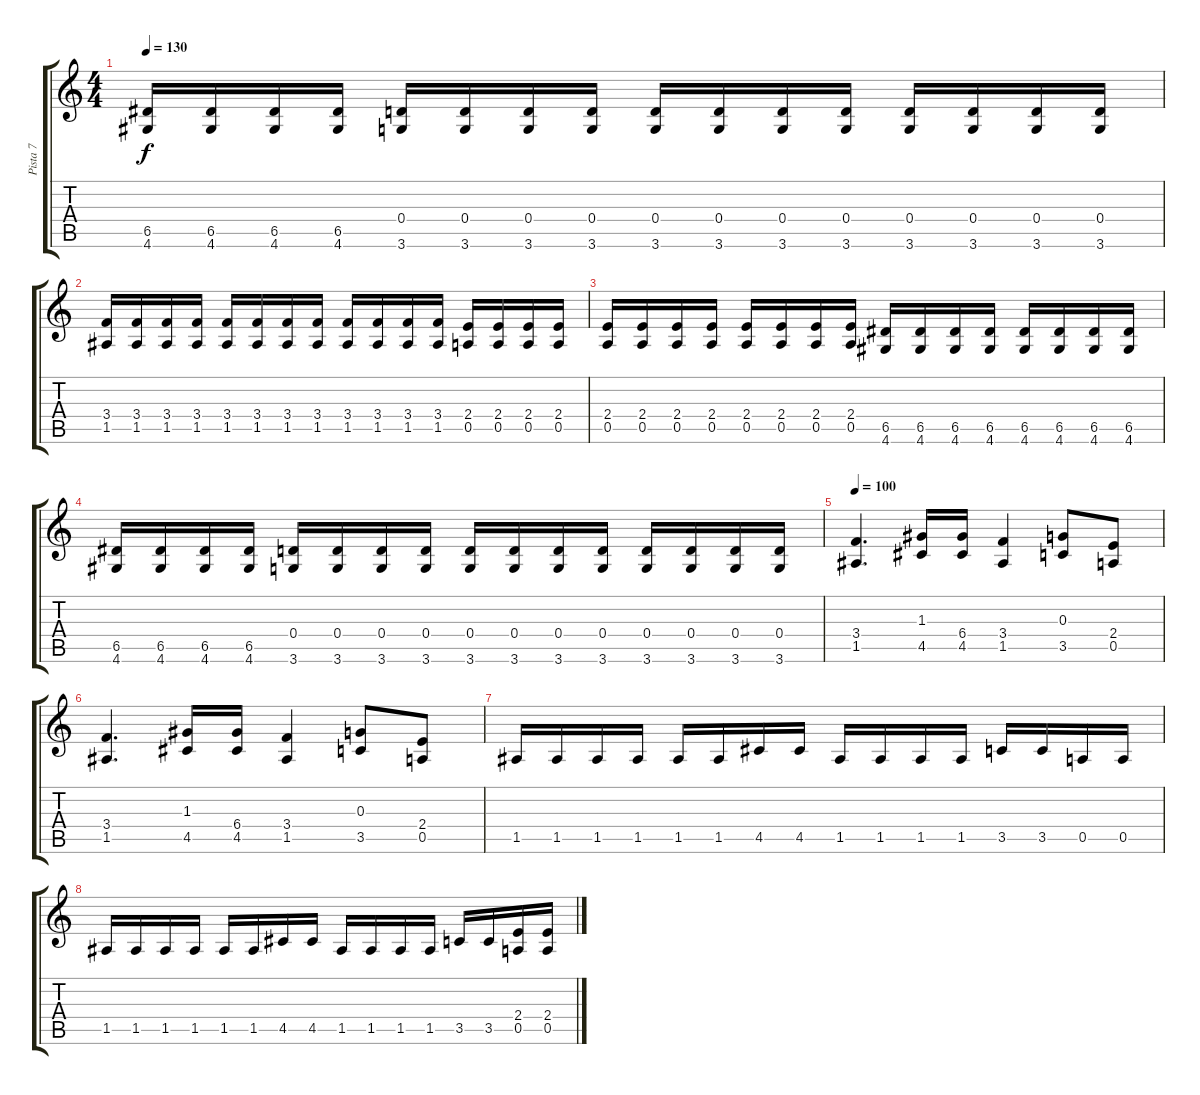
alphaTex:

\track ("Pista 7" "Pista 7") {instrument distortionguitar}
\staff {score tabs}
\tuning (E4 B3 G3 D3 A2 E2) {hide}
\ts (4 4)
\tempo 130
\clef g2
\ks c
(6.5 4.6).16{dy f} (6.5 4.6).16 (6.5 4.6).16 (6.5 4.6).16 (0.4 3.6).16 (0.4 3.6).16 (0.4 3.6).16 (0.4 3.6).16 (0.4 3.6).16 (0.4 3.6).16 (0.4 3.6).16 (0.4 3.6).16 (0.4 3.6).16 (0.4 3.6).16 (0.4 3.6).16 (0.4 3.6).16 |
(3.4 1.5).16 (3.4 1.5).16 (3.4 1.5).16 (3.4 1.5).16 (3.4 1.5).16 (3.4 1.5).16 (3.4 1.5).16 (3.4 1.5).16 (3.4 1.5).16 (3.4 1.5).16 (3.4 1.5).16 (3.4 1.5).16 (2.4 0.5).16 (2.4 0.5).16 (2.4 0.5).16 (2.4 0.5).16 |
(2.4 0.5).16 (2.4 0.5).16 (2.4 0.5).16 (2.4 0.5).16 (2.4 0.5).16 (2.4 0.5).16 (2.4 0.5).16 (2.4 0.5).16 (6.5 4.6).16 (6.5 4.6).16 (6.5 4.6).16 (6.5 4.6).16 (6.5 4.6).16 (6.5 4.6).16 (6.5 4.6).16 (6.5 4.6).16 |
(6.5 4.6).16 (6.5 4.6).16 (6.5 4.6).16 (6.5 4.6).16 (0.4 3.6).16 (0.4 3.6).16 (0.4 3.6).16 (0.4 3.6).16 (0.4 3.6).16 (0.4 3.6).16 (0.4 3.6).16 (0.4 3.6).16 (0.4 3.6).16 (0.4 3.6).16 (0.4 3.6).16 (0.4 3.6).16 |
\tempo 100
(3.4 1.5).4{d} (1.3 4.5).16 (6.4 4.5).16 (3.4 1.5).4 (0.3 3.5).8 (2.4 0.5).8 |
(3.4 1.5).4{d} (1.3 4.5).16 (6.4 4.5).16 (3.4 1.5).4 (0.3 3.5).8 (2.4 0.5).8 |
1.5.16 1.5.16 1.5.16 1.5.16 1.5.16 1.5.16 4.5.16 4.5.16 1.5.16 1.5.16 1.5.16 1.5.16 3.5.16 3.5.16 0.5.16 0.5.16 |
1.5.16 1.5.16 1.5.16 1.5.16 1.5.16 1.5.16 4.5.16 4.5.16 1.5.16 1.5.16 1.5.16 1.5.16 3.5.16 3.5.16 (2.4 0.5).16 (2.4 0.5).16
